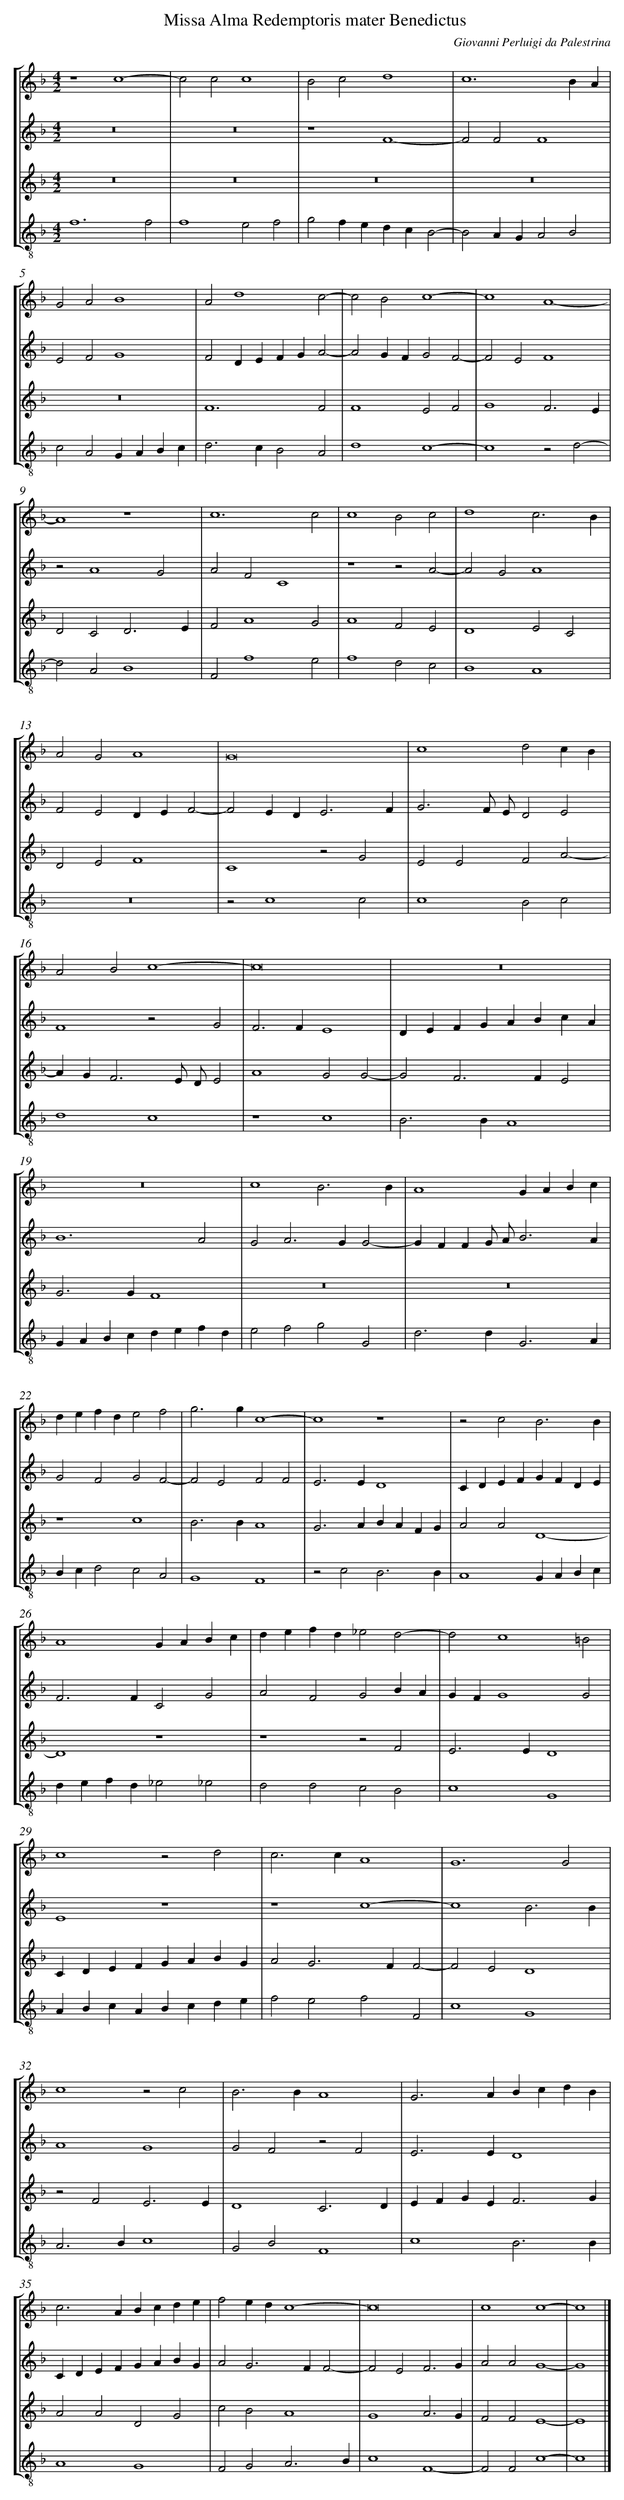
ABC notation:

X:1
T: Missa Alma Redemptoris mater Benedictus
C: Giovanni Perluigi da Palestrina
L: 1/4
M: 4/2
%%staves [1 2 3 4]
V: 1 clef=treble
V: 2 clef=treble
V: 3 clef=treble
V: 4 clef=treble-8
K: F
[V:1] z4c4- |
[V:2] z8 |
[V:3] z8 |
[V:4] f6f2 |
[V:1] c2c2c4 |
[V:2] z8 |
[V:3] z8 |
[V:4] f4e2f2 |
[V:1] B2c2d4 |
[V:2] z4F4- |
[V:3] z8 |
[V:4] g2fedcB2- |
[V:1] c6BA |
[V:2] F2F2F4 |
[V:3] z8 |
[V:4] B2AGA2B2 |
[V:1] G2A2B4 |
[V:2] E2F2G4 |
[V:3] z8 |
[V:4] c2A2GABc |
[V:1] A2d4c2- |
[V:2] F2DEFGA2- |
[V:3] F6F2 |
[V:4] d2>c2B2A2 |
[V:1] c2B2c4- |
[V:2] A2GFG2F2- |
[V:3] F4E2F2 |
[V:4] d4c4- |
[V:1] c4A4- |
[V:2] F2E2F4 |
[V:3] G4F3E |
[V:4] c4z2d2- |
[V:1] A4z4 |
[V:2] z2A4G2 |
[V:3] D2C2D3E |
[V:4] d2A2B4 |
[V:1] c6c2 |
[V:2] A2F2C4 |
[V:3] F2A4G2 |
[V:4] F2f4e2 |
[V:1] c4B2c2 |
[V:2] z4z2A2- |
[V:3] A4F2E2 |
[V:4] f4d2c2 |
[V:1] d4c3B |
[V:2] A2G2A4 |
[V:3] D4E2C2 |
[V:4] B4A4 |
[V:1] A2G2A4 |
[V:2] F2E2DEF2- |
[V:3] D2E2F4 |
[V:4] z8 |
[V:1] G8 |
[V:2] F2ED2<E2F |
[V:3] C4z2G2 |
[V:4] z2c4c2 |
[V:1] c4d2cB |
[V:2] G3F/ E/D2E2 |
[V:3] E2E2F2A2- |
[V:4] c4B2c2 |
[V:1] A2B2c4- |
[V:2] F4z2G2 |
[V:3] AG2<F2E/ D/E2 |
[V:4] d4c4 |
[V:1] c8 |
[V:2] F2>F2E4 |
[V:3] A4G2G2- |
[V:4] z4c4 |
[V:1] z8 |
[V:2] DEFGABcA |
[V:3] G2F2>F2E2 |
[V:4] B2>B2A4 |
[V:1] z8 |
[V:2] B6A2 |
[V:3] G2>G2F4 |
[V:4] GABcdefd |
[V:1] c4B3B |
[V:2] G2A2>G2G2- |
[V:3] z8 |
[V:4] e2f2g2G2 |
[V:1] A4GABc |
[V:2] GFFG/ A/B3A |
[V:3] z8 |
[V:4] d2>d2G3A |
[V:1] defde2f2 |
[V:2] G2F2G2F2- |
[V:3] z4c4 |
[V:4] Bcd2c2A2 |
[V:1] g2>g2c4- |
[V:2] F2E2F2F2 |
[V:3] B2>B2A4 |
[V:4] G4F4 |
[V:1] c4z4 |
[V:2] E2>E2D4 |
[V:3] G2>A2BAFG |
[V:4] z2c2B3B |
[V:1] z2c2B3B |
[V:2] CDEFGFDE |
[V:3] A2A2D4- |
[V:4] A4GABc |
[V:1] A4GABc |
[V:2] F2>F2C2G2 |
[V:3] D4z4 |
[V:4] defd_e2_e2 |
[V:1] defd_e2d2- |
[V:2] A2F2G2BA |
[V:3] z4z2F2 |
[V:4] d2d2c2B2 |
[V:1] d2c4=B2 |
[V:2] GFG4G2 |
[V:3] E2>E2D4 |
[V:4] c4G4 |
[V:1] c4z2d2 |
[V:2] E4z4 |
[V:3] CDEFGABG |
[V:4] ABcABcde |
[V:1] c2>c2A4 |
[V:2] z4c4- |
[V:3] A2G2>F2F2- |
[V:4] f2e2f2F2 |
[V:1] G6G2 |
[V:2] c4B3B |
[V:3] F2E2D4 |
[V:4] c4G4 |
[V:1] c4z2c2 |
[V:2] A4G4 |
[V:3] z2F2E3E |
[V:4] A2>B2c4 |
[V:1] B2>B2A4 |
[V:2] G2F2z2F2 |
[V:3] D4C3D |
[V:4] G2B2F4 |
[V:1] G2>A2BcdB |
[V:2] E2>E2D4 |
[V:3] EFGE2<F2G |
[V:4] c4B3B |
[V:1] c2>A2Bcde |
[V:2] CDEFGABG |
[V:3] A2A2D2G2 |
[V:4] A4G4 |
[V:1] f2edc4- |
[V:2] A2G2>F2F2- |
[V:3] c2B2A4 |
[V:4] F2G2A3B |
[V:1] c8 |
[V:2] F2E2F3G |
[V:3] G4A3G |
[V:4] c4F4- |
[V:1] c4c4- |
[V:2] A2A2G4- |
[V:3] F2F2E4- |
[V:4] F2F2c4- |
[V:1] c4 |]
[V:2] G4 |]
[V:3] E4 |]
[V:4] c4 |]
